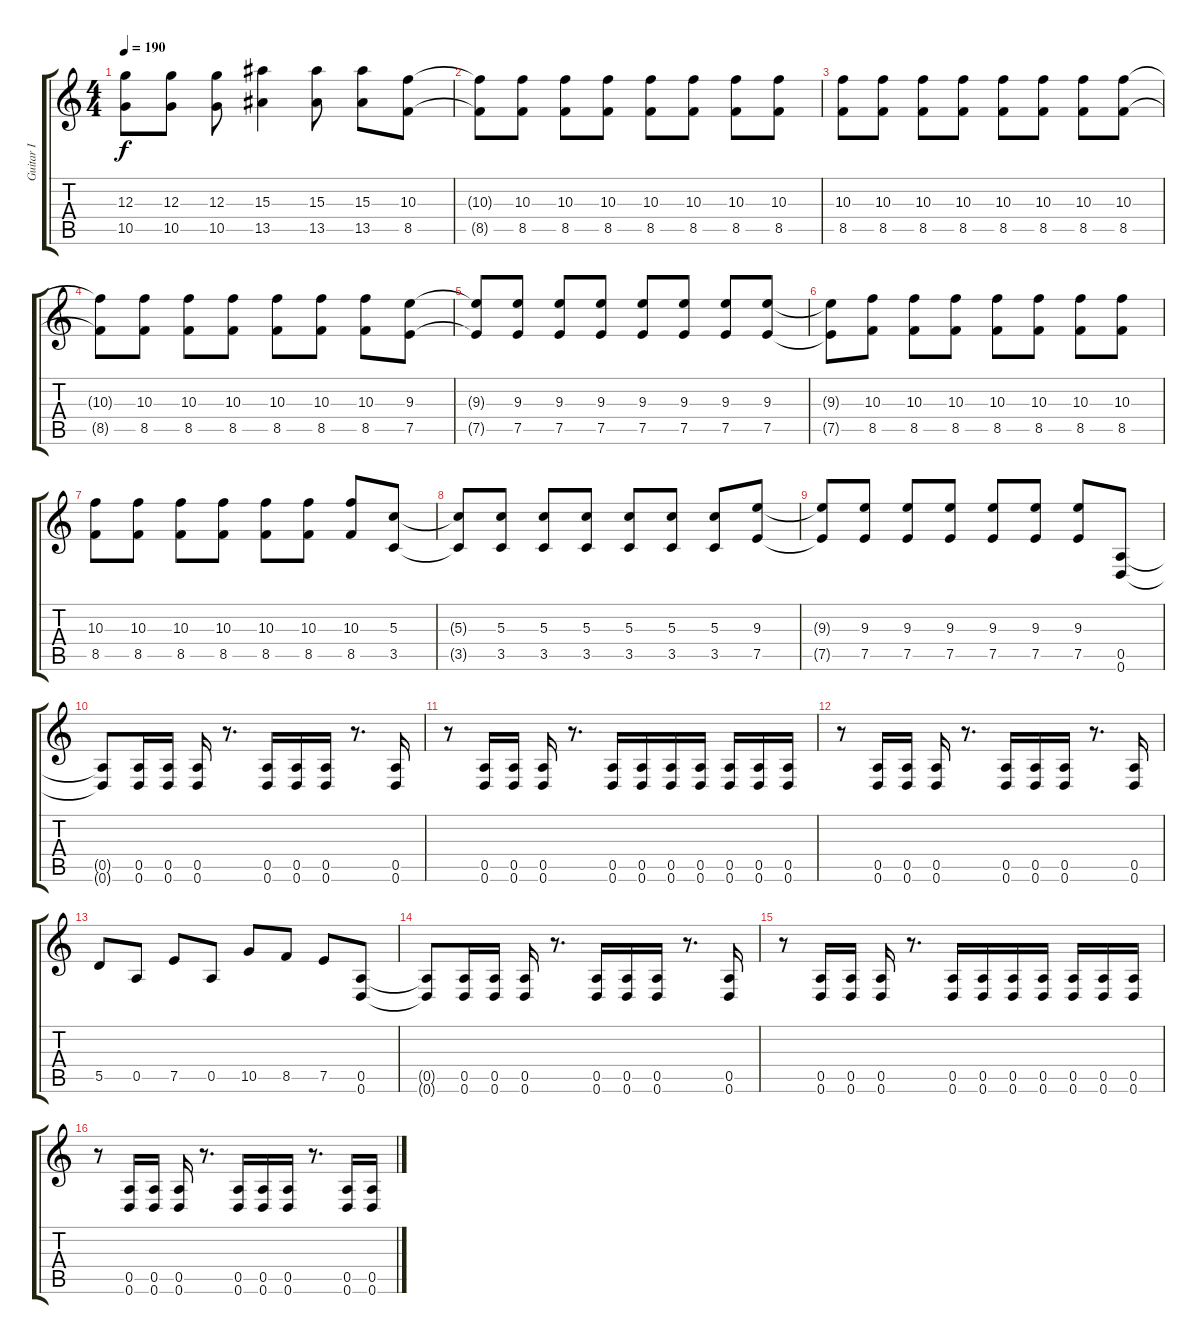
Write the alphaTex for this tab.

\track ("Guitar I" "Guitar I") {instrument distortionguitar}
\staff {score tabs}
\tuning (E4 B3 G3 D3 A2 D2) {hide}
\ts (4 4)
\tempo 190
\clef g2
\ks c
(12.3{t} 10.5{t}).8{dy f} (12.3 10.5).8 (12.3 10.5).8 (15.3 13.5).4 (15.3 13.5).8 (15.3 13.5).8 (10.3 8.5).8 |
(10.3{t} 8.5{t}).8 (10.3 8.5).8 (10.3 8.5).8 (10.3 8.5).8 (10.3 8.5).8 (10.3 8.5).8 (10.3 8.5).8 (10.3 8.5).8 |
(10.3 8.5).8 (10.3 8.5).8 (10.3 8.5).8 (10.3 8.5).8 (10.3 8.5).8 (10.3 8.5).8 (10.3 8.5).8 (10.3 8.5).8 |
(10.3{t} 8.5{t}).8 (10.3 8.5).8 (10.3 8.5).8 (10.3 8.5).8 (10.3 8.5).8 (10.3 8.5).8 (10.3 8.5).8 (9.3 7.5).8 |
(9.3{t} 7.5{t}).8 (9.3 7.5).8 (9.3 7.5).8 (9.3 7.5).8 (9.3 7.5).8 (9.3 7.5).8 (9.3 7.5).8 (9.3 7.5).8 |
(9.3{t} 7.5{t}).8 (10.3 8.5).8 (10.3 8.5).8 (10.3 8.5).8 (10.3 8.5).8 (10.3 8.5).8 (10.3 8.5).8 (10.3 8.5).8 |
(10.3 8.5).8 (10.3 8.5).8 (10.3 8.5).8 (10.3 8.5).8 (10.3 8.5).8 (10.3 8.5).8 (10.3 8.5).8 (5.3 3.5).8 |
(5.3{t} 3.5{t}).8 (5.3 3.5).8 (5.3 3.5).8 (5.3 3.5).8 (5.3 3.5).8 (5.3 3.5).8 (5.3 3.5).8 (9.3 7.5).8 |
(9.3{t} 7.5{t}).8 (9.3 7.5).8 (9.3 7.5).8 (9.3 7.5).8 (9.3 7.5).8 (9.3 7.5).8 (9.3 7.5).8 (0.5 0.6).8 |
(0.5{t} 0.6{t}).8 (0.5 0.6).16 (0.5 0.6).16 (0.5 0.6).16 r.8{d} (0.5 0.6).16 (0.5 0.6).16 (0.5 0.6).16 r.8{d} (0.5 0.6).16 |
r.8 (0.5 0.6).16 (0.5 0.6).16 (0.5 0.6).16 r.8{d} (0.5 0.6).16 (0.5 0.6).16 (0.5 0.6).16 (0.5 0.6).16 (0.5 0.6).16 (0.5 0.6).16 (0.5 0.6).16 |
r.8 (0.5 0.6).16 (0.5 0.6).16 (0.5 0.6).16 r.8{d} (0.5 0.6).16 (0.5 0.6).16 (0.5 0.6).16 r.8{d} (0.5 0.6).16 |
5.5.8 0.5.8 7.5.8 0.5.8 10.5.8 8.5.8 7.5.8 (0.5 0.6).8 |
(0.5{t} 0.6{t}).8 (0.5 0.6).16 (0.5 0.6).16 (0.5 0.6).16 r.8{d} (0.5 0.6).16 (0.5 0.6).16 (0.5 0.6).16 r.8{d} (0.5 0.6).16 |
r.8 (0.5 0.6).16 (0.5 0.6).16 (0.5 0.6).16 r.8{d} (0.5 0.6).16 (0.5 0.6).16 (0.5 0.6).16 (0.5 0.6).16 (0.5 0.6).16 (0.5 0.6).16 (0.5 0.6).16 |
r.8 (0.5 0.6).16 (0.5 0.6).16 (0.5 0.6).16 r.8{d} (0.5 0.6).16 (0.5 0.6).16 (0.5 0.6).16 r.8{d} (0.5 0.6).16 (0.5 0.6).16
